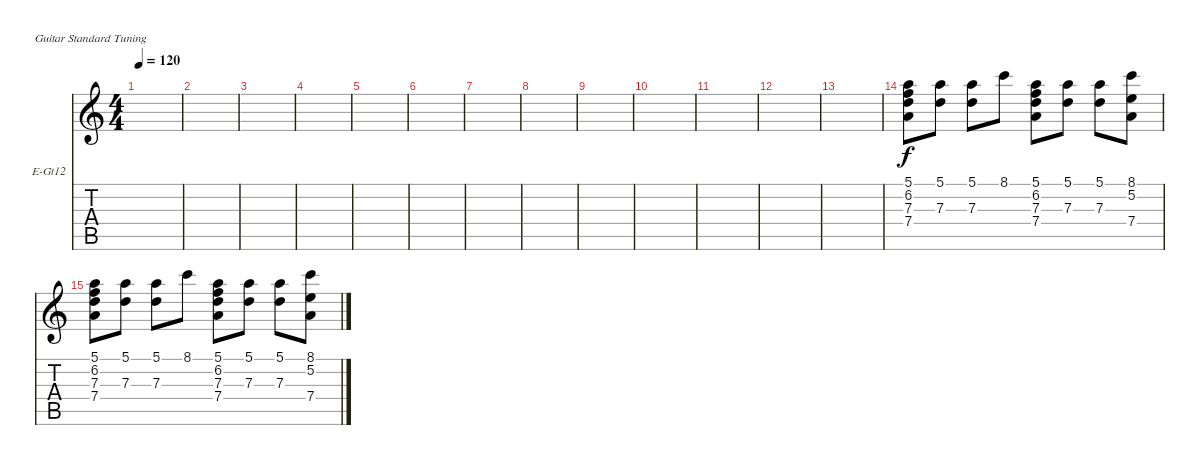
\bracketExtendMode nobrackets
\firstSystemTrackNameOrientation horizontal
\otherSystemsTrackNameOrientation horizontal
\track ("12 St. Electric Guitar" "E-Gt12") {instrument electricguitarclean}
\staff {score tabs}
\tuning (E4 B3 G3 D3 A2 E2)
\ts (4 4)
\tempo 120
\clef g2
\scale
0.333333
\ks c
|
\scale
0.333333 |
\scale
0.333333 |
\scale
0.333333 |
\scale
0.333333 |
\scale
0.333333 |
\scale
0.333333 |
\scale
0.333333 |
\scale
0.333333 |
\scale
0.333333 |
\scale
0.333333 |
\scale
0.333333 |
\scale
0.333333 |
\scale
0.333333 (7.3 5.1 6.2 7.4).8 (7.3 5.1).8 (5.1 7.3).8 8.1.8 (5.1 7.3 7.4 6.2).8 (5.1 7.3).8 (5.1 7.3).8 (5.2 8.1 7.4).8 |
\scale
0.333333 (7.3 5.1 6.2 7.4).8 (7.3 5.1).8 (5.1 7.3).8 8.1.8 (5.1 7.3 7.4 6.2).8 (5.1 7.3).8 (5.1 7.3).8 (5.2 8.1 7.4).8 |
\scale
0.333333
